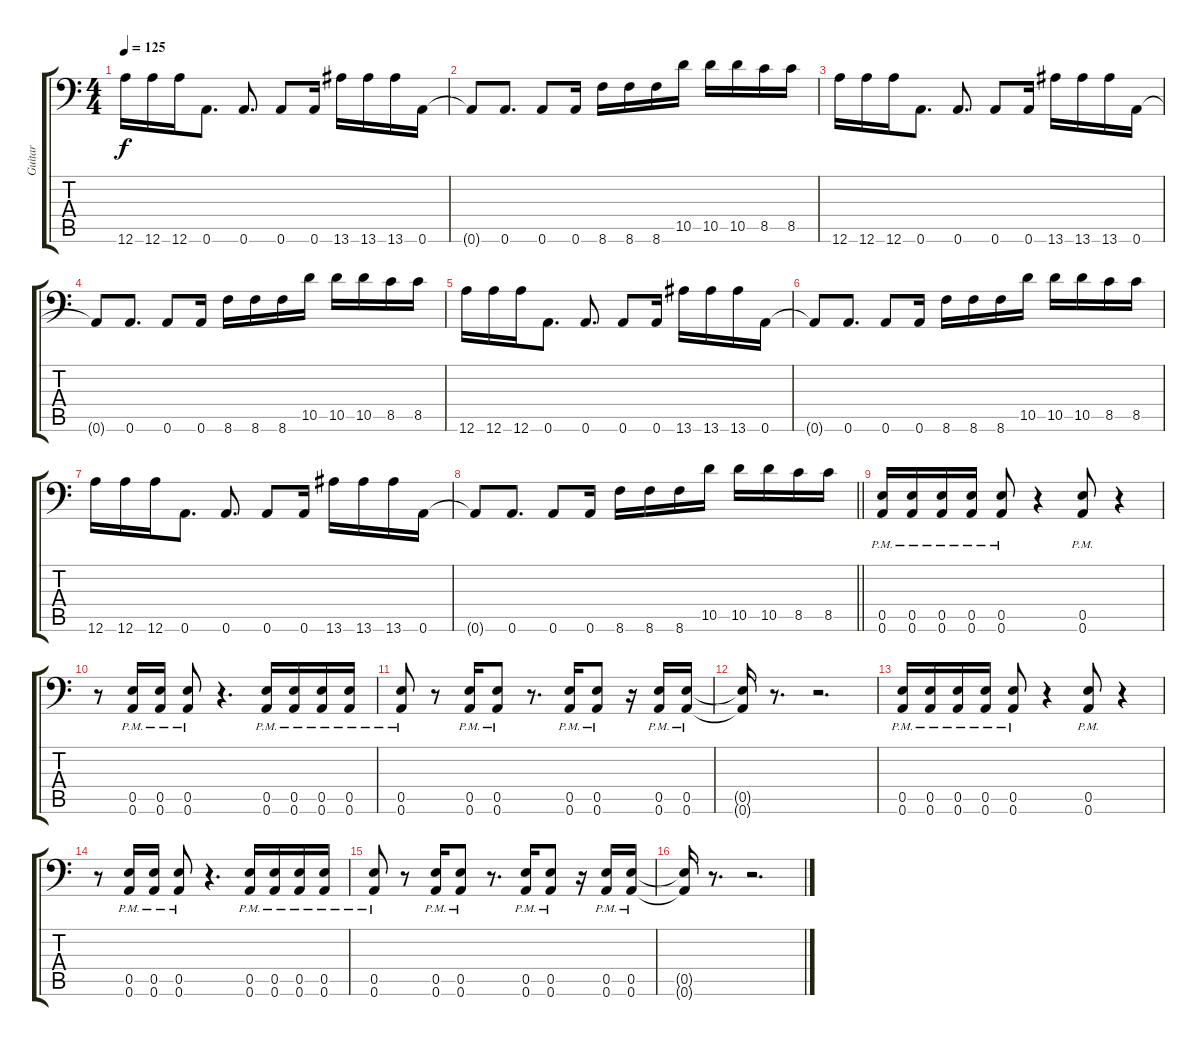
\track ("Guitar" "Guitar") {instrument distortionguitar}
\staff {score tabs}
\tuning (B3 Gb3 D3 A2 E2 A1) {hide}
\ts (4 4)
\section ("" "")
\tempo 125
\clef f4
\ks c
12.6.16{dy f} 12.6.16 12.6.16 0.6.8{d} 0.6.8{d} 0.6.8 0.6.16 13.6.16 13.6.16 13.6.16 0.6.16 |
0.6{t}.8 0.6.8{d} 0.6.8 0.6.16 8.6.16 8.6.16 8.6.16 10.5.16 10.5.16 10.5.16 8.5.16 8.5.16 |
12.6.16 12.6.16 12.6.16 0.6.8{d} 0.6.8{d} 0.6.8 0.6.16 13.6.16 13.6.16 13.6.16 0.6.16 |
0.6{t}.8 0.6.8{d} 0.6.8 0.6.16 8.6.16 8.6.16 8.6.16 10.5.16 10.5.16 10.5.16 8.5.16 8.5.16 |
12.6.16 12.6.16 12.6.16 0.6.8{d} 0.6.8{d} 0.6.8 0.6.16 13.6.16 13.6.16 13.6.16 0.6.16 |
0.6{t}.8 0.6.8{d} 0.6.8 0.6.16 8.6.16 8.6.16 8.6.16 10.5.16 10.5.16 10.5.16 8.5.16 8.5.16 |
12.6.16 12.6.16 12.6.16 0.6.8{d} 0.6.8{d} 0.6.8 0.6.16 13.6.16 13.6.16 13.6.16 0.6.16 |
\barLineRight lightlight
0.6{t}.8 0.6.8{d} 0.6.8 0.6.16 8.6.16 8.6.16 8.6.16 10.5.16 10.5.16 10.5.16 8.5.16 8.5.16 |
\section ("" "")
(0.5{pm} 0.6{pm}).16 (0.5{pm} 0.6{pm}).16 (0.5{pm} 0.6{pm}).16 (0.5{pm} 0.6{pm}).16 (0.5{pm} 0.6{pm}).8 r.4 (0.5{pm} 0.6{pm}).8 r.4 |
r.8 (0.5{pm} 0.6{pm}).16 (0.5{pm} 0.6{pm}).16 (0.5{pm} 0.6{pm}).8 r.4{d} (0.5{pm} 0.6{pm}).16 (0.5{pm} 0.6{pm}).16 (0.5{pm} 0.6{pm}).16 (0.5{pm} 0.6{pm}).16 |
(0.5{pm} 0.6{pm}).8 r.8 (0.5{pm} 0.6{pm}).16 (0.5{pm} 0.6{pm}).8 r.8{d} (0.5{pm} 0.6{pm}).16 (0.5{pm} 0.6{pm}).8 r.16 (0.5{pm} 0.6{pm}).16 (0.5{pm} 0.6{pm}).16 |
(0.5{t} 0.6{t}).16 r.8{d} r.2{d} |
(0.5{pm} 0.6{pm}).16 (0.5{pm} 0.6{pm}).16 (0.5{pm} 0.6{pm}).16 (0.5{pm} 0.6{pm}).16 (0.5{pm} 0.6{pm}).8 r.4 (0.5{pm} 0.6{pm}).8 r.4 |
r.8 (0.5{pm} 0.6{pm}).16 (0.5{pm} 0.6{pm}).16 (0.5{pm} 0.6{pm}).8 r.4{d} (0.5{pm} 0.6{pm}).16 (0.5{pm} 0.6{pm}).16 (0.5{pm} 0.6{pm}).16 (0.5{pm} 0.6{pm}).16 |
(0.5{pm} 0.6{pm}).8 r.8 (0.5{pm} 0.6{pm}).16 (0.5{pm} 0.6{pm}).8 r.8{d} (0.5{pm} 0.6{pm}).16 (0.5{pm} 0.6{pm}).8 r.16 (0.5{pm} 0.6{pm}).16 (0.5{pm} 0.6{pm}).16 |
(0.5{t} 0.6{t}).16 r.8{d} r.2{d}
